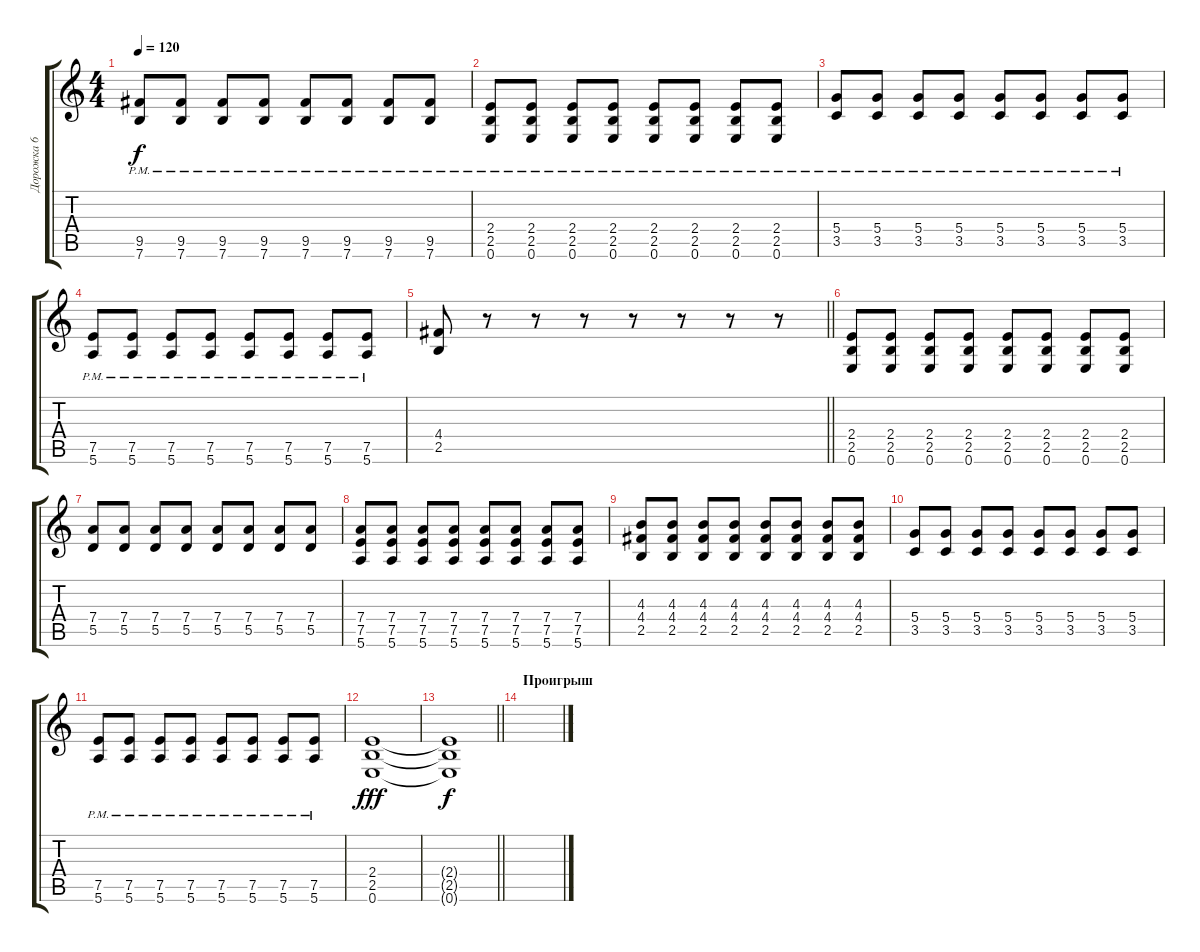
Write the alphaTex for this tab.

\track ("Дорожка 6" "Дорожка 6") {instrument distortionguitar}
\staff {score tabs}
\tuning (E4 B3 G3 D3 A2 E2) {hide}
\ts (4 4)
\tempo 120
\clef g2
\ks c
(9.5{pm} 7.6{pm}).8{dy f} (9.5{pm} 7.6{pm}).8 (9.5{pm} 7.6{pm}).8 (9.5{pm} 7.6{pm}).8 (9.5{pm} 7.6{pm}).8 (9.5{pm} 7.6{pm}).8 (9.5{pm} 7.6{pm}).8 (9.5{pm} 7.6{pm}).8 |
(2.4{pm} 2.5{pm} 0.6{pm}).8 (2.4{pm} 2.5{pm} 0.6{pm}).8 (2.4{pm} 2.5{pm} 0.6{pm}).8 (2.4{pm} 2.5{pm} 0.6{pm}).8 (2.4{pm} 2.5{pm} 0.6{pm}).8 (2.4{pm} 2.5{pm} 0.6{pm}).8 (2.4{pm} 2.5{pm} 0.6{pm}).8 (2.4{pm} 2.5{pm} 0.6{pm}).8 |
(5.4{pm} 3.5{pm}).8 (5.4{pm} 3.5{pm}).8 (5.4{pm} 3.5{pm}).8 (5.4{pm} 3.5{pm}).8 (5.4{pm} 3.5{pm}).8 (5.4{pm} 3.5{pm}).8 (5.4{pm} 3.5{pm}).8 (5.4{pm} 3.5{pm}).8 |
(7.5{pm} 5.6{pm}).8 (7.5{pm} 5.6{pm}).8 (7.5{pm} 5.6{pm}).8 (7.5{pm} 5.6{pm}).8 (7.5{pm} 5.6{pm}).8 (7.5{pm} 5.6{pm}).8 (7.5{pm} 5.6{pm}).8 (7.5{pm} 5.6{pm}).8 |
\barLineRight lightlight
(4.4 2.5).8 r.8 r.8 r.8 r.8 r.8 r.8 r.8 |
(2.4 2.5 0.6).8 (2.4 2.5 0.6).8 (2.4 2.5 0.6).8 (2.4 2.5 0.6).8 (2.4 2.5 0.6).8 (2.4 2.5 0.6).8 (2.4 2.5 0.6).8 (2.4 2.5 0.6).8 |
(7.4 5.5).8 (7.4 5.5).8 (7.4 5.5).8 (7.4 5.5).8 (7.4 5.5).8 (7.4 5.5).8 (7.4 5.5).8 (7.4 5.5).8 |
(7.4 7.5 5.6).8 (7.4 7.5 5.6).8 (7.4 7.5 5.6).8 (7.4 7.5 5.6).8 (7.4 7.5 5.6).8 (7.4 7.5 5.6).8 (7.4 7.5 5.6).8 (7.4 7.5 5.6).8 |
(4.3 4.4 2.5).8 (4.3 4.4 2.5).8 (4.3 4.4 2.5).8 (4.3 4.4 2.5).8 (4.3 4.4 2.5).8 (4.3 4.4 2.5).8 (4.3 4.4 2.5).8 (4.3 4.4 2.5).8 |
(5.4 3.5).8 (5.4 3.5).8 (5.4 3.5).8 (5.4 3.5).8 (5.4 3.5).8 (5.4 3.5).8 (5.4 3.5).8 (5.4 3.5).8 |
(7.5{pm} 5.6{pm}).8 (7.5{pm} 5.6{pm}).8 (7.5{pm} 5.6{pm}).8 (7.5{pm} 5.6{pm}).8 (7.5{pm} 5.6{pm}).8 (7.5{pm} 5.6{pm}).8 (7.5{pm} 5.6{pm}).8 (7.5{pm} 5.6{pm}).8 |
(2.4 2.5 0.6).1{dy fff volume 4} |
\barLineRight lightlight
(2.4{t} 2.5{t} 0.6{t}).1{dy f} |
\section ("" "Проигрыш")
